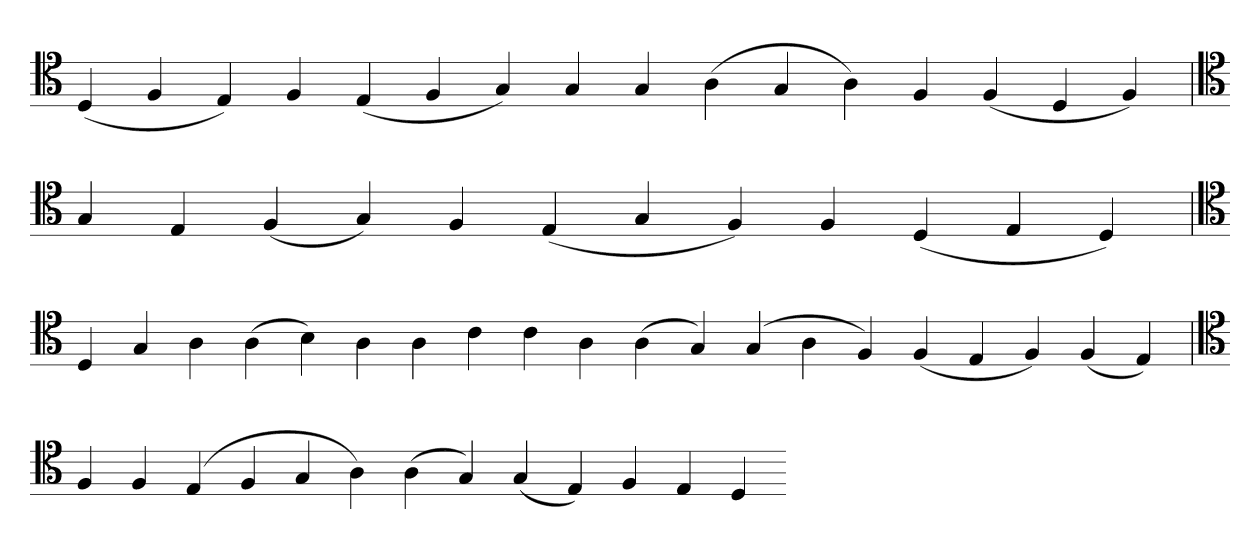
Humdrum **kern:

**kern
*part1
*staff1
*clefC4
=
(4D
4F
4E)
4F
(4E
4F
4G)
4G
4G
(4A
4G
4A)
4F
(4F
4D
4F)
=`
*clefC4
4G
4E
(4F
4G)
4F
(4E
4G
4F)
4F
(4D
4E
4D)
='
*clefC4
4D
4G
4A
(4A
4B)
4A
4A
4c
4c
4A
(4A
4G)
(4G
4A
4F)
(4F
4E
4F)
(4F
4E)
=`
*clefC4
4F
4F
(4E
4F
4G
4A)
(4A
4G)
(4G
4E)
4F
4E
4D
=-
*-
